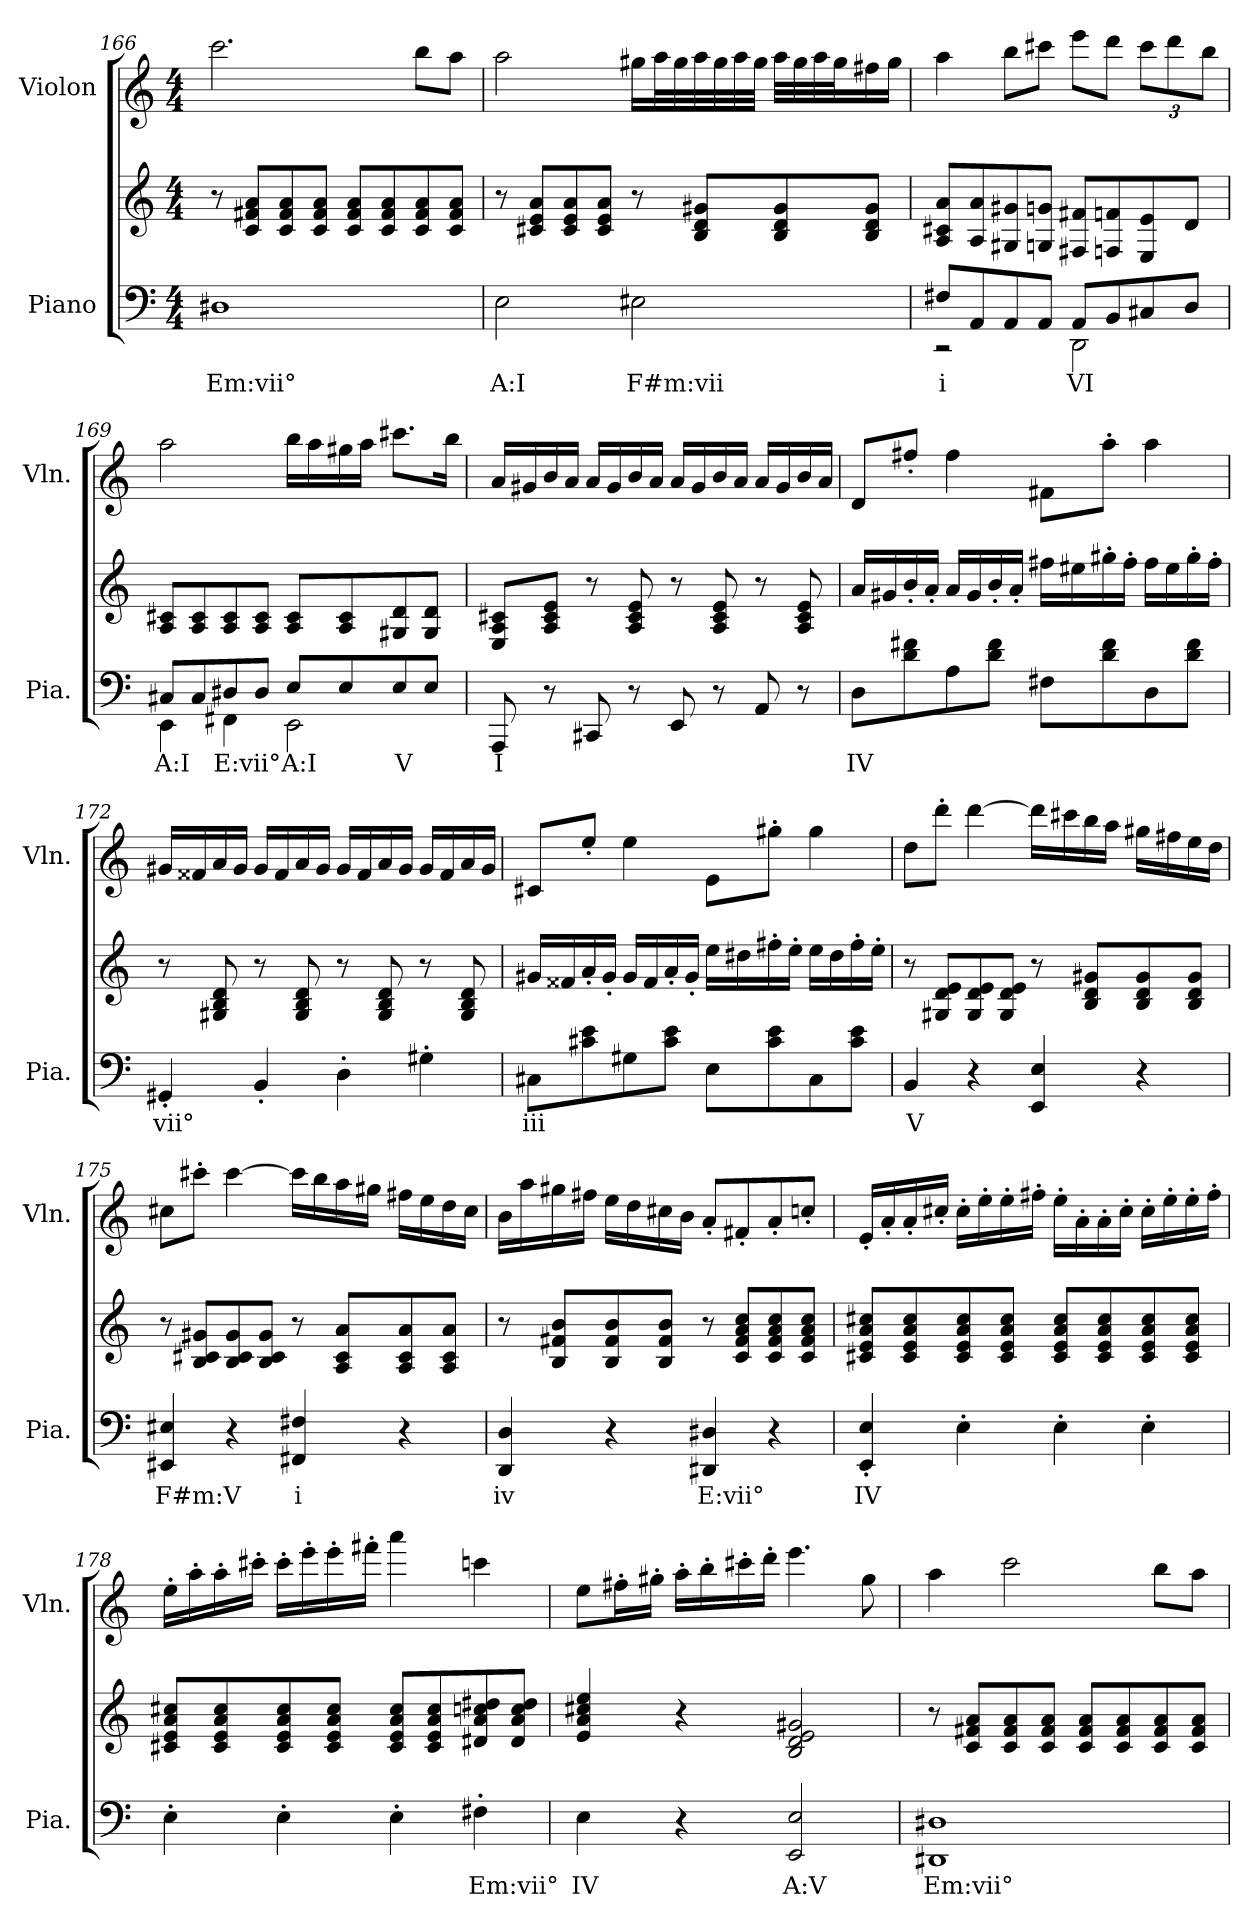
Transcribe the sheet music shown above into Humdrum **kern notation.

**kern	**text	**kern	**kern
*part2	*part2	*part2	*part1
*staff3	*staff3	*staff2	*staff1
*I"Piano	*	*	*I"Violon
*I'Pia.	*	*	*I'Vln.
!!LO:PB:g=z
*clefF4	*	*clefG2	*clefG2
*k[]	*	*k[]	*k[]
*M4/4	*	*M4/4	*M4/4
=166	=166	=166	=166
1D#X	Em:vii°	8r	2.ccc\
.	.	8c/ 8f#X/ 8a/L	.
.	.	8c/ 8f#/ 8a/	.
.	.	8c/ 8f#/ 8a/J	.
.	.	8c/ 8f#/ 8a/L	.
.	.	8c/ 8f#/ 8a/	.
.	.	8c/ 8f#/ 8a/	8bb\L
.	.	8c/ 8f#/ 8a/J	8aa\J
=167	=167	=167	=167
2E\	A:I	8r	2aa\
.	.	8c#X/ 8e/ 8a/L	.
.	.	8c#/ 8e/ 8a/	.
.	.	8c#/ 8e/ 8a/J	.
2E#X\	F#m:vii	8r	16gg#X\LL
.	.	.	32aa\L
.	.	.	32gg#\
.	.	8B/ 8d/ 8g#X/L	32aa\
.	.	.	32gg#\
.	.	.	32aa\
.	.	.	32gg#\JJJ
.	.	8B/ 8d/ 8g#/	32aa\LLL
.	.	.	32gg#\
.	.	.	32aa\
.	.	.	32gg#\J
.	.	8B/ 8d/ 8g#/J	16ff#X\
.	.	.	16gg#\JJ
!!LO:LB:g=z
=168	=168	=168	=168
*^	*	*	*
8F#X/L	2r	i	8A/ 8c#X/ 8a/L	4aa\
8AA/	.	.	8A/ 8a/	.
8AA/	.	.	8G#X/ 8g#X/	8bb\L
8AA/J	.	.	8Gn/ 8gn/J	8ccc#X\J
8AA/L	2DD\	VI	8F#X/ 8f#X/L	8eee\L
8BB/	.	.	8Fn/ 8fn/	8ddd\J
*	*	*	*	*Xbrackettup
8C#X/	.	.	8E/ 8e/	12ccc#\L
.	.	.	.	12ddd\
8D/J	.	.	8d/J	.
.	.	.	.	12bb\J
=169	=169	=169	=169	=169
8C#X/L	4EE\	A:I	8A/ 8c#X/L	2aa\
8C#/	.	.	8A/ 8c#/	.
8D#X/	4FF#X\	E:vii°	8A/ 8c#/	.
8D#/J	.	.	8A/ 8c#/J	.
8E/L	2EE\	A:I	8A/ 8c#/L	16bb\LL
.	.	.	.	16aa\
8E/	.	.	8A/ 8c#/	16gg#X\
.	.	.	.	16aa\JJ
8E/	.	V	8G#X/ 8d/	8.ccc#X\L
8E/J	.	.	8G#/ 8d/J	.
.	.	.	.	16bb\Jk
*v	*v	*	*	*
!!LO:LB:g=z
=170	=170	=170	=170
8AAA/	I	8E/ 8A/ 8c#X/L	16a/LL
.	.	.	16g#X/
8r	.	8A/ 8c#/ 8e/J	16b/
.	.	.	16a/JJ
8CC#X/	.	8r	16a/LL
.	.	.	16g#/
8r	.	8A/ 8c#/ 8e/	16b/
.	.	.	16a/JJ
8EE/	.	8r	16a/LL
.	.	.	16g#/
8r	.	8A/ 8c#/ 8e/	16b/
.	.	.	16a/JJ
8AA/	.	8r	16a/LL
.	.	.	16g#/
8r	.	8A/ 8c#/ 8e/	16b/
.	.	.	16a/JJ
=171	=171	=171	=171
8D\L	IV	16a/LL	8d/L
.	.	16g#X/	.
8d\ 8f#X\	.	16b'/	8ff#X'/J
.	.	16a'/JJ	.
8A\	.	16a/LL	4ff#\
.	.	16g#/	.
8d\ 8f#\J	.	16b'/	.
.	.	16a'/JJ	.
8F#X\L	.	16ff#X\LL	8f#X\L
.	.	16ee#X\	.
8d\ 8f#\	.	16gg#X'\	8aa'\J
.	.	16ff#'\JJ	.
8D\	.	16ff#\LL	4aa\
.	.	16ee#\	.
8d\ 8f#\J	.	16gg#'\	.
.	.	16ff#'\JJ	.
!!LO:LB:g=z
=172	=172	=172	=172
4GG#X'/	vii°	8r	16g#X/LL
.	.	.	16f##X/
.	.	8G#X/ 8B/ 8d/	16a/
.	.	.	16g#/JJ
4BB'/	.	8r	16g#/LL
.	.	.	16f##/
.	.	8G#/ 8B/ 8d/	16a/
.	.	.	16g#/JJ
4D'\	.	8r	16g#/LL
.	.	.	16f##/
.	.	8G#/ 8B/ 8d/	16a/
.	.	.	16g#/JJ
4G#X'\	.	8r	16g#/LL
.	.	.	16f##/
.	.	8G#/ 8B/ 8d/	16a/
.	.	.	16g#/JJ
=173	=173	=173	=173
8C#X\L	iii	16g#X/LL	8c#X/L
.	.	16f##X/	.
8c#X\ 8e\	.	16a'/	8ee'/J
.	.	16g#'/JJ	.
8G#X\	.	16g#/LL	4ee\
.	.	16f##/	.
8c#\ 8e\J	.	16a'/	.
.	.	16g#'/JJ	.
8E\L	.	16ee\LL	8e\L
.	.	16dd#X\	.
8c#\ 8e\	.	16ff#X'\	8gg#X'\J
.	.	16ee'\JJ	.
8C#\	.	16ee\LL	4gg#\
.	.	16dd#\	.
8c#\ 8e\J	.	16ff#'\	.
.	.	16ee'\JJ	.
!!LO:PB:g=z
=174	=174	=174	=174
4BB/	V	8r	8dd\L
.	.	8G#X/ 8d/ 8e/L	8ddd'\J
4r	.	8G#/ 8d/ 8e/	[4ddd\
.	.	8G#/ 8d/ 8e/J	.
4EE/ 4E/	.	8r	16ddd\LL]
.	.	.	16ccc#X\
.	.	8B/ 8d/ 8g#X/L	16bb\
.	.	.	16aa\JJ
4r	.	8B/ 8d/ 8g#/	16gg#X\LL
.	.	.	16ff#X\
.	.	8B/ 8d/ 8g#/J	16ee\
.	.	.	16dd\JJ
=175	=175	=175	=175
4EE#X/ 4E#X/	F#m:V	8r	8cc#X\L
.	.	8B/ 8c#X/ 8g#X/L	8ccc#X'\J
4r	.	8B/ 8c#/ 8g#/	[4ccc#\
.	.	8B/ 8c#/ 8g#/J	.
4FF#X/ 4F#X/	i	8r	16ccc#\LL]
.	.	.	16bb\
.	.	8A/ 8c#/ 8a/L	16aa\
.	.	.	16gg#X\JJ
4r	.	8A/ 8c#/ 8a/	16ff#X\LL
.	.	.	16ee\
.	.	8A/ 8c#/ 8a/J	16dd\
.	.	.	16cc#\JJ
!!LO:LB:g=z
=176	=176	=176	=176
4DD/ 4D/	iv	8r	16b\LL
.	.	.	16aa\
.	.	8B/ 8f#X/ 8b/L	16gg#X\
.	.	.	16ff#X\JJ
4r	.	8B/ 8f#/ 8b/	16ee\LL
.	.	.	16dd\
.	.	8B/ 8f#/ 8b/J	16cc#X\
.	.	.	16b\JJ
4DD#X/ 4D#X/	E:vii°	8r	8a'/L
.	.	8c/ 8f#/ 8a/ 8cc/L	8f#X'/
4r	.	8c/ 8f#/ 8a/ 8cc/	8a'/
.	.	8c/ 8f#/ 8a/ 8cc/J	8ccn'/J
=177	=177	=177	=177
4EE/' 4E/'	IV	8c#X/ 8e/ 8a/ 8cc#X/L	16e'/LL
.	.	.	16a'/
.	.	8c#/ 8e/ 8a/ 8cc#/	16a'/
.	.	.	16cc#X'/JJ
4E'\	.	8c#/ 8e/ 8a/ 8cc#/	16cc#'\LL
.	.	.	16ee'\
.	.	8c#/ 8e/ 8a/ 8cc#/J	16ee'\
.	.	.	16ff#X'\JJ
4E'\	.	8c#/ 8e/ 8a/ 8cc#/L	16ee'\LL
.	.	.	16a'\
.	.	8c#/ 8e/ 8a/ 8cc#/	16a'\
.	.	.	16cc#'\JJ
4E'\	.	8c#/ 8e/ 8a/ 8cc#/	16cc#'\LL
.	.	.	16ee'\
.	.	8c#/ 8e/ 8a/ 8cc#/J	16ee'\
.	.	.	16ff#'\JJ
!!LO:LB:g=z
=178	=178	=178	=178
4E'\	.	8c#X/ 8e/ 8a/ 8cc#X/L	16ee'\LL
.	.	.	16aa'\
.	.	8c#/ 8e/ 8a/ 8cc#/	16aa'\
.	.	.	16ccc#X'\JJ
4E'\	.	8c#/ 8e/ 8a/ 8cc#/	16ccc#'\LL
.	.	.	16eee'\
.	.	8c#/ 8e/ 8a/ 8cc#/J	16eee'\
.	.	.	16fff#X'\JJ
4E'\	.	8c#/ 8e/ 8a/ 8cc#/L	4aaa\
.	.	8c#/ 8e/ 8a/ 8cc#/	.
4F#X'\	Em:vii°	8d#X/ 8a/ 8ccn/ 8dd#X/	4cccn\
.	.	8d#/ 8a/ 8cc/ 8dd#/J	.
=179	=179	=179	=179
4E\	IV	4e/ 4a/ 4cc#X/ 4ee/	8ee\L
.	.	.	16ff#X'\L
.	.	.	16gg#X'\JJ
4r	.	4r	16aa'\LL
.	.	.	16bb'\
.	.	.	16ccc#X'\
.	.	.	16ddd'\JJ
2EE/ 2E/	A:V	2B/ 2d/ 2e/ 2g#X/	4.eee\
.	.	.	8gg#\
=180	=180	=180	=180
1DD#X 1D#X	Em:vii°	8r	4aa\
.	.	8c/ 8f#X/ 8a/L	.
.	.	8c/ 8f#/ 8a/	2ccc\
.	.	8c/ 8f#/ 8a/J	.
.	.	8c/ 8f#/ 8a/L	.
.	.	8c/ 8f#/ 8a/	.
.	.	8c/ 8f#/ 8a/	8bb\L
.	.	8c/ 8f#/ 8a/J	8aa\J
=	=	=	=
*-	*-	*-	*-
